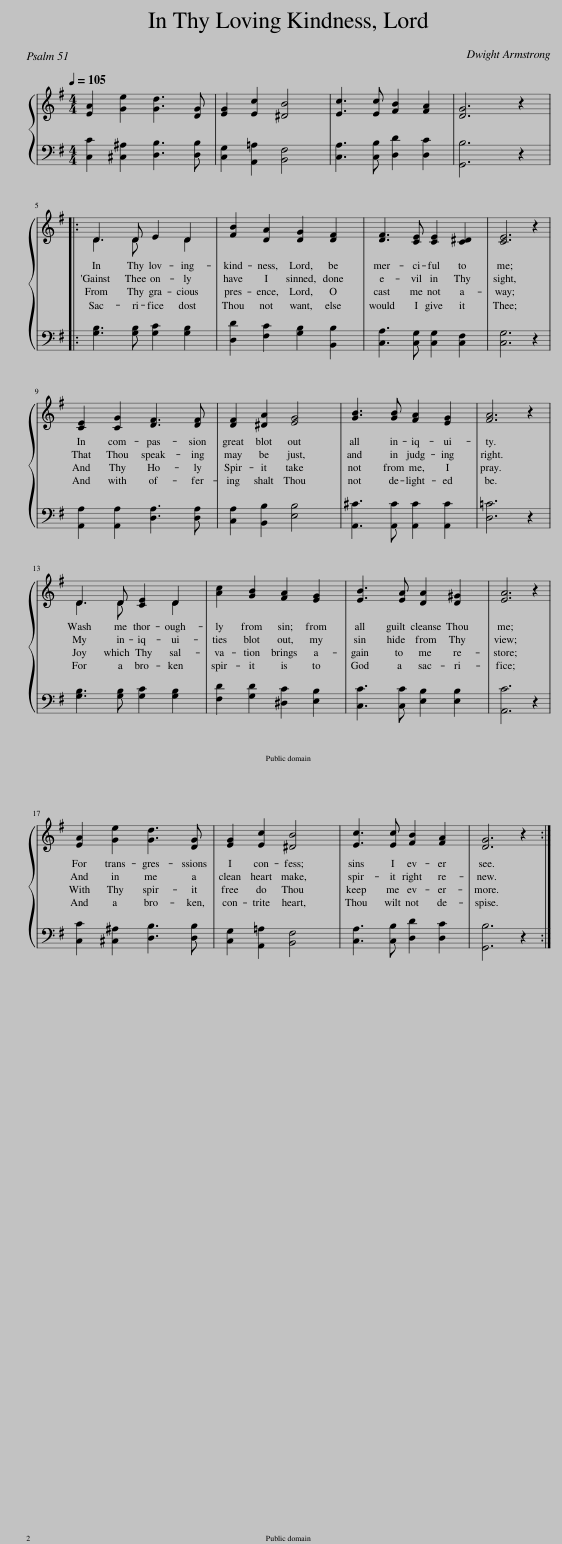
X:1
%%score { ( 1 3 ) | 2 }
L:1/8
Q:1/4=105
M:4/4
I:linebreak $
K:G
V:1 treble
V:3 treble
V:2 bass
V:1
 [EA]2 [Ge]2 [Gd]3 [DG] | [EG]2 [Ec]2 [^DB]4 | [Ec]3 [Ec] [FB]2 [FA]2 | [DG]6 z2 |:$ D3 D E2 D2 | %5
 [FB]2 [DA]2 [DG]2 [DF]2 | [DF]3 [CE] [CE]2 [C^D]2 | [CE]6 z2 |$ [CE]2 [CG]2 [DF]3 [DF] | [DF]2 [^DA]2 [EG]4 | %10
 [GB]3 [GB] [FA]2 [EG]2 | [FA]6 z2 |$ D3 D [CE]2 D2 | [Ac]2 [GB]2 [FA]2 [EG]2 | [EB]3 [EA] [DA]2 [D^G]2 | %15
 [EA]6 z2 |$ [EA]2 [Ge]2 [Gd]3 [DG] | [EG]2 [Ec]2 [^DB]4 | [Ec]3 [Ec] [FB]2 [FA]2 | [DG]6 z2 :| %20
V:2
 [C,C]2 [^C,^A,]2 [D,B,]3 [D,B,] | [C,G,]2 [A,,=A,]2 [B,,F,]4 | [C,A,]3 [C,B,] [D,D]2 [D,C]2 | [G,,B,]6 z2 |:$ [G,B,]3 [G,B,] [G,C]2 [G,B,]2 | %5
 [D,D]2 [F,C]2 [G,B,]2 [B,,B,]2 | [C,A,]3 [C,G,] [C,G,]2 [C,F,]2 | [C,G,]6 z2 |$ [A,,A,]2 [A,,A,]2 [D,A,]3 [D,A,] | [C,A,]2 [B,,B,]2 [E,B,]4 | %10
 [A,,^C]3 [A,,C] [A,,C]2 [A,,C]2 | [D,=C]6 z2 |$ [G,B,]3 [G,B,] [G,C]2 [G,B,]2 | [F,D]2 [G,D]2 [^D,C]2 [E,B,]2 | [C,C]3 [C,C] [E,B,]2 [E,B,]2 | %15
 [A,,C]6 z2 |$ [C,C]2 [^C,^A,]2 [D,B,]3 [D,B,] | [C,G,]2 [A,,=A,]2 [B,,F,]4 | [C,A,]3 [C,B,] [D,D]2 [D,C]2 | [G,,B,]6 z2 :| %20
V:3
 x8 | x8 | x8 | x8 |:$ D3 D x2 D2 | %5
 x8 | x8 | x8 |$ x8 | x8 | %10
 x8 | x8 |$ D3 D x2 D2 | x8 | x8 | %15
 x8 |$ x8 | x8 | x8 | x8 :| %20
